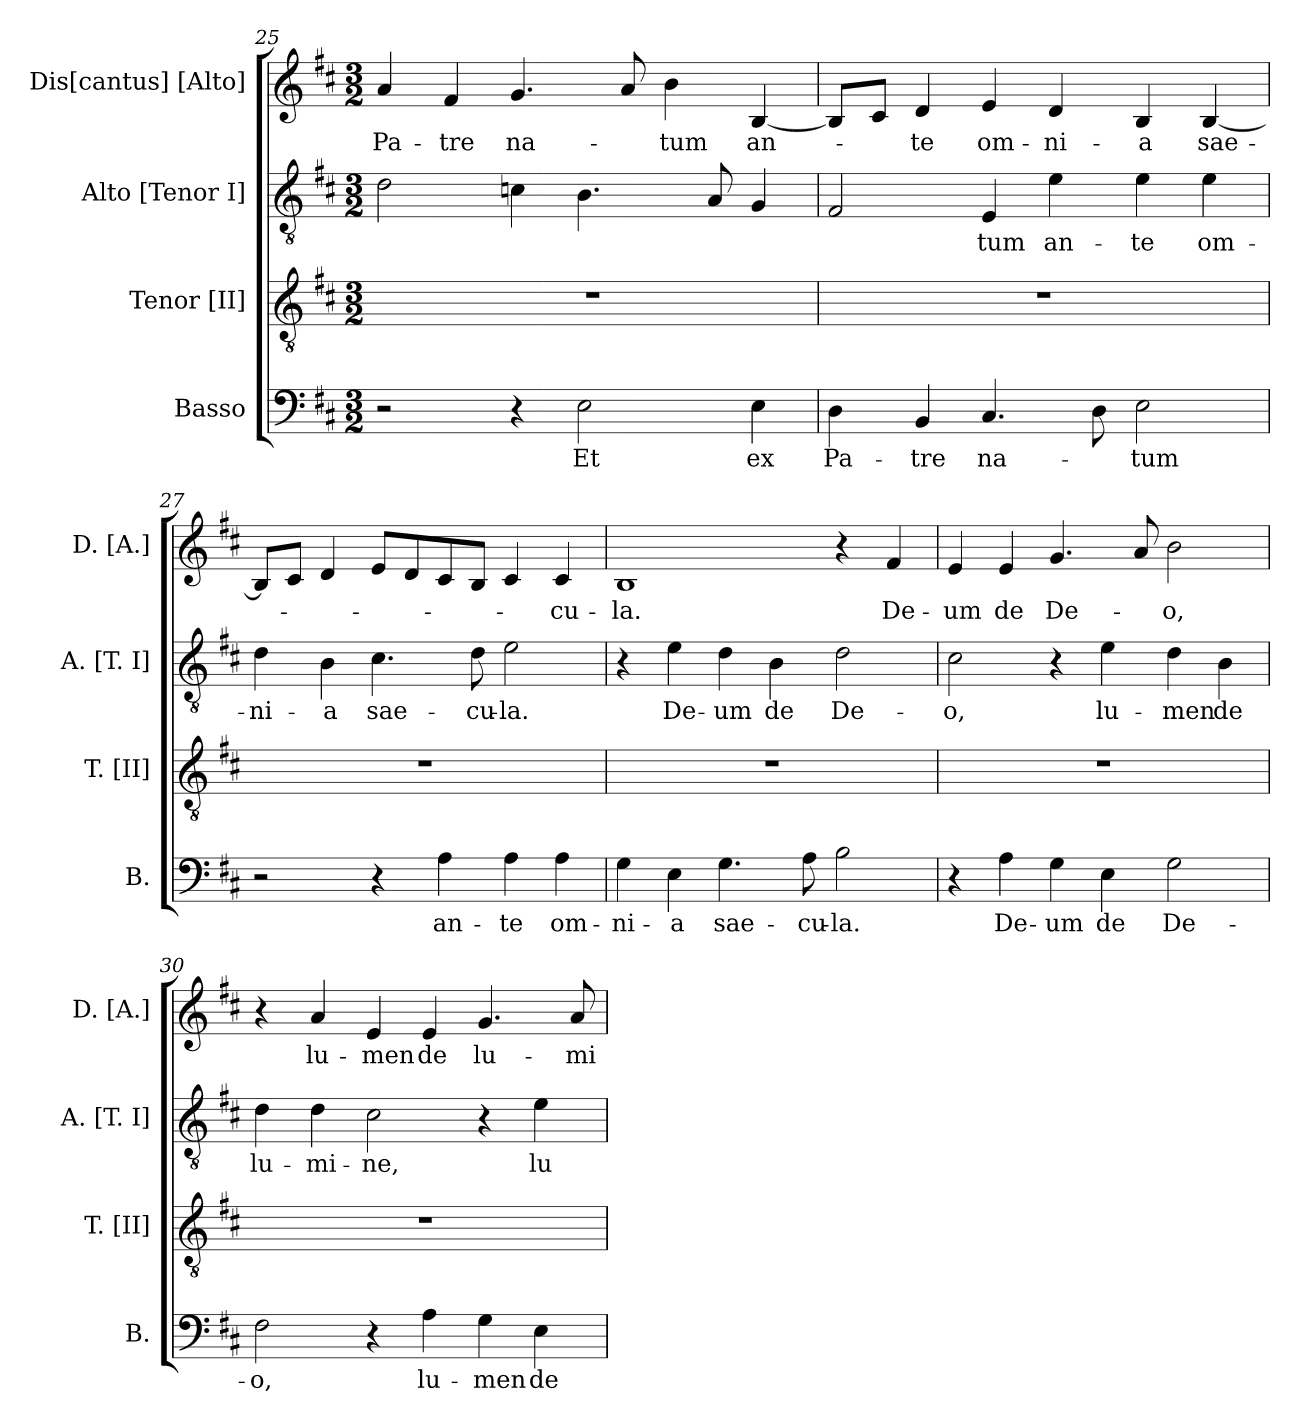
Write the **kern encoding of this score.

**kern	**text	**kern	**kern	**text	**kern	**text
*part4	*part4	*part3	*part2	*part2	*part1	*part1
*staff4	*staff4	*staff3	*staff2	*staff2	*staff1	*staff1
*I"Basso	*	*I"Tenor [II]	*I"Alto [Tenor I]	*	*I"Dis[cantus] [Alto]	*
*I'B.	*	*I'T. [II]	*I'A. [T. I]	*	*I'D. [A.]	*
*clefF4	*	*clefGv2	*clefGv2	*	*clefG2	*
*	*	*ITrd7c12	*ITrd7c12	*	*	*
*k[f#c#]	*	*k[f#c#]	*k[f#c#]	*	*k[f#c#]	*
*D:	*	*D:	*D:	*	*D:	*
*M3/2	*	*M3/2	*M3/2	*	*M3/2	*
=25	=25	=25	=25	=25	=25	=25
!	!	!LO:N:vis=1	!	!	!	!
!	!	!	!	!	!	!LO:LY:b:color=#000000
2r	.	1.r	2Di\	.	4ai/	Pa-
!	!	!	!	!	!	!LO:LY:b:color=#000000
.	.	.	.	.	4f#i/	-tre
!	!	!	!	!	!	!LO:LY:b:color=#000000
4r	.	.	4Cni\	.	4.gi/	na-
!	!LO:LY:b:color=#000000	!	!	!	!	!
2Ei\	Et	.	4.BBi\	.	.	.
.	.	.	.	.	8ai/	.
!	!	!	!	!	!	!LO:LY:b:color=#000000
.	.	.	.	.	4bi\	-tum
.	.	.	8AAi/	.	.	.
!	!LO:LY:b:color=#000000	!	!	!	!	!
!	!	!	!	!	!	!LO:LY:b:color=#000000
4Ei\	ex	.	4GGi/	.	[<4Bi/	an-
=26	=26	=26	=26	=26	=26	=26
!	!LO:LY:b:color=#000000	!LO:N:vis=1	!	!	!	!
4Di\	Pa-	1.r	2FF#i/	.	8Bi/L]	.
.	.	.	.	.	8c#i/J	.
!	!LO:LY:b:color=#000000	!	!	!	!	!
!	!	!	!	!	!	!LO:LY:b:color=#000000
4BBi/	-tre	.	.	.	4di/	-te
!	!LO:LY:b:color=#000000	!	!	!	!	!
!	!	!	!	!LO:LY:b:color=#000000	!	!
!	!	!	!	!	!	!LO:LY:b:color=#000000
4.C#i/	na-	.	4EEi/	-tum	4ei/	om-
!	!	!	!	!LO:LY:b:color=#000000	!	!
!	!	!	!	!	!	!LO:LY:b:color=#000000
.	.	.	4Ei\	an-	4di/	-ni-
8Di\	.	.	.	.	.	.
!	!LO:LY:b:color=#000000	!	!	!	!	!
!	!	!	!	!LO:LY:b:color=#000000	!	!
!	!	!	!	!	!	!LO:LY:b:color=#000000
2Ei\	-tum	.	4Ei\	-te	4Bi/	-a
!	!	!	!	!LO:LY:b:color=#000000	!	!
!	!	!	!	!	!	!LO:LY:b:color=#000000
.	.	.	4Ei\	om-	[<4Bi/	sae-
!!LO:LB:g=z
=27	=27	=27	=27	=27	=27	=27
!	!	!LO:N:vis=1	!	!	!	!
!	!	!	!	!LO:LY:b:color=#000000	!	!
2r	.	1.r	4Di\	-ni-	8Bi/L]	.
.	.	.	.	.	8c#i/J	.
!	!	!	!	!LO:LY:b:color=#000000	!	!
.	.	.	4BBi\	-a	4di/	.
!	!	!	!	!LO:LY:b:color=#000000	!	!
4r	.	.	4.C#i\	sae-	8ei/L	.
.	.	.	.	.	8di/	.
!	!LO:LY:b:color=#000000	!	!	!	!	!
4Ai\	an-	.	.	.	8c#i/	.
!	!	!	!	!LO:LY:b:color=#000000	!	!
.	.	.	8Di\	-cu-	8Bi/J	.
!	!LO:LY:b:color=#000000	!	!	!	!	!
!	!	!	!	!LO:LY:b:color=#000000	!	!
4Ai\	-te	.	2Ei\	-la.	4c#i/	.
!	!LO:LY:b:color=#000000	!	!	!	!	!
!	!	!	!	!	!	!LO:LY:b:color=#000000
4Ai\	om-	.	.	.	4c#i/	-cu-
=28	=28	=28	=28	=28	=28	=28
!	!LO:LY:b:color=#000000	!LO:N:vis=1	!	!	!	!
!	!	!	!	!	!	!LO:LY:b:color=#000000
4Gi\	-ni-	1.r	4r	.	1Bi	-la.
!	!LO:LY:b:color=#000000	!	!	!	!	!
!	!	!	!	!LO:LY:b:color=#000000	!	!
4Ei\	-a	.	4Ei\	De-	.	.
!	!LO:LY:b:color=#000000	!	!	!	!	!
!	!	!	!	!LO:LY:b:color=#000000	!	!
4.Gi\	sae-	.	4Di\	-um	.	.
!	!	!	!	!LO:LY:b:color=#000000	!	!
.	.	.	4BBi\	de	.	.
!	!LO:LY:b:color=#000000	!	!	!	!	!
8Ai\	-cu-	.	.	.	.	.
!	!LO:LY:b:color=#000000	!	!	!	!	!
!	!	!	!	!LO:LY:b:color=#000000	!	!
2Bi\	-la.	.	2Di\	De-	4r	.
!	!	!	!	!	!	!LO:LY:b:color=#000000
.	.	.	.	.	4f#i/	De-
=29	=29	=29	=29	=29	=29	=29
!	!	!LO:N:vis=1	!	!	!	!
!	!	!	!	!LO:LY:b:color=#000000	!	!
!	!	!	!	!	!	!LO:LY:b:color=#000000
4r	.	1.r	2C#i\	-o,	4ei/	-um
!	!LO:LY:b:color=#000000	!	!	!	!	!
!	!	!	!	!	!	!LO:LY:b:color=#000000
4Ai\	De-	.	.	.	4ei/	de
!	!LO:LY:b:color=#000000	!	!	!	!	!
!	!	!	!	!	!	!LO:LY:b:color=#000000
4Gi\	-um	.	4r	.	4.gi/	De-
!	!LO:LY:b:color=#000000	!	!	!	!	!
!	!	!	!	!LO:LY:b:color=#000000	!	!
4Ei\	de	.	4Ei\	lu-	.	.
.	.	.	.	.	8ai/	.
!	!LO:LY:b:color=#000000	!	!	!	!	!
!	!	!	!	!LO:LY:b:color=#000000	!	!
!	!	!	!	!	!	!LO:LY:b:color=#000000
2Gi\	De-	.	4Di\	-men	2bi\	-o,
!	!	!	!	!LO:LY:b:color=#000000	!	!
.	.	.	4BBi\	de	.	.
=30	=30	=30	=30	=30	=30	=30
!	!LO:LY:b:color=#000000	!LO:N:vis=1	!	!	!	!
!	!	!	!	!LO:LY:b:color=#000000	!	!
2F#i\	-o,	1.r	4Di\	lu-	4r	.
!	!	!	!	!LO:LY:b:color=#000000	!	!
!	!	!	!	!	!	!LO:LY:b:color=#000000
.	.	.	4Di\	-mi-	4ai/	lu-
!	!	!	!	!LO:LY:b:color=#000000	!	!
!	!	!	!	!	!	!LO:LY:b:color=#000000
4r	.	.	2C#i\	-ne,	4ei/	-men
!	!LO:LY:b:color=#000000	!	!	!	!	!
!	!	!	!	!	!	!LO:LY:b:color=#000000
4Ai\	lu-	.	.	.	4ei/	de
!	!LO:LY:b:color=#000000	!	!	!	!	!
!	!	!	!	!	!	!LO:LY:b:color=#000000
4Gi\	-men	.	4r	.	4.gi/	lu-
!	!LO:LY:b:color=#000000	!	!	!	!	!
!	!	!	!	!LO:LY:b:color=#000000	!	!
4Ei\	de	.	4Ei\	lu-	.	.
!	!	!	!	!	!	!LO:LY:b:color=#000000
.	.	.	.	.	8ai/	-mi-
=	=	=	=	=	=	=
*-	*-	*-	*-	*-	*-	*-
